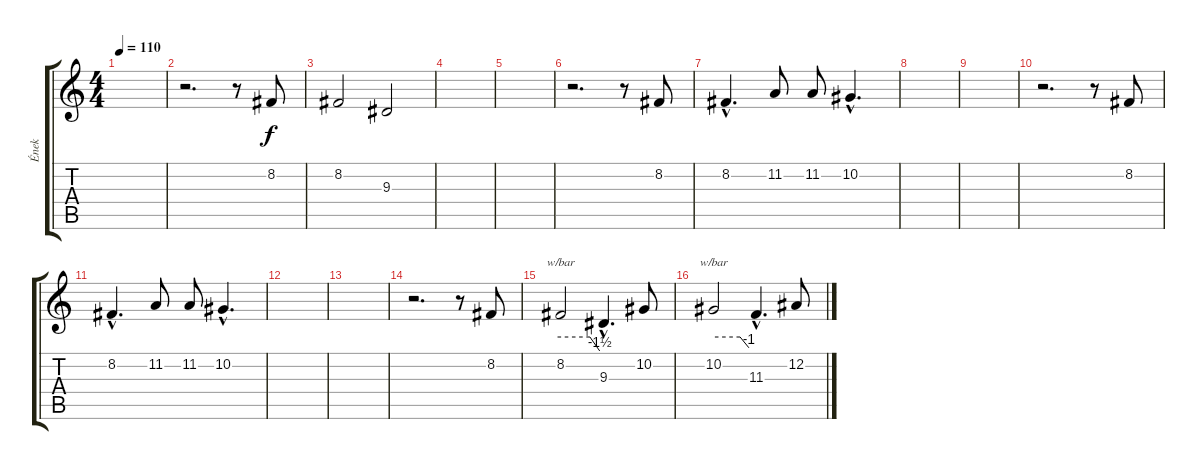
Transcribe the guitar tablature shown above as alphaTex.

\track ("Ének" "Ének") {instrument lead6voice}
\staff {score tabs}
\tuning (Eb4 Bb3 Gb3 Db3 Ab2 Eb2) {hide}
\ts (4 4)
\tempo 110
\clef g2
\ks c
|
r.2{d} r.8 8.2.8 |
8.2.2 9.3.2 |
|
|
r.2{d} r.8 8.2.8 |
8.2{hac}.4{d} 11.2.8 11.2.8 10.2{hac}.4{d} |
|
|
r.2{d} r.8 8.2.8 |
8.2{hac}.4{d} 11.2.8 11.2.8 10.2{hac}.4{d} |
|
|
r.2{d} r.8 8.2.8 |
8.2.2{tbe (custom default 0 0 45 0 60 -6)} 9.3{hac}.4{d} 10.2.8 |
10.2.2{tbe (custom default 0 0 45 0 60 -4)} 11.3{hac}.4{d} 12.2.8
